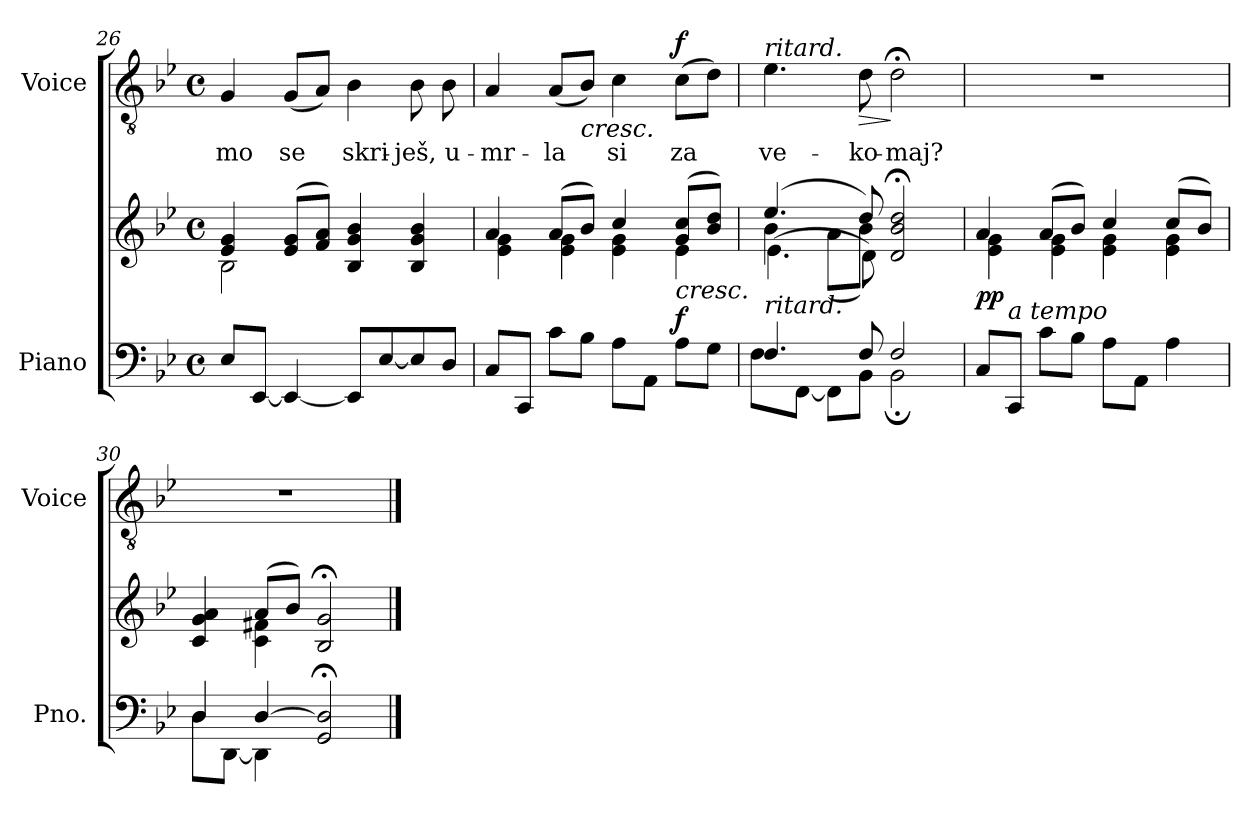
**kern	**kern	**dynam	**kern	**text	**dynam
*part2	*part2	*part2	*part1	*part1	*part1
*staff3	*staff2	*staff2/3	*staff1	*staff1	*staff1
*I"Piano	*	*	*I"Voice	*	*
*I'Pno.	*	*	*I'Voice	*	*
*clefF4	*clefG2	*	*clefGv2	*	*
*k[b-e-]	*k[b-e-]	*	*k[b-e-]	*	*
*B-:	*B-:	*	*B-:	*	*
*M4/4	*M4/4	*	*M4/4	*	*
*met(c)	*met(c)	*	*met(c)	*	*
=26	=26	=26	=26	=26	=26
*	*^	*	*	*	*
!	!	!	!	!	!LO:LY:b:color=#000000	!
8E-i/L	4e-i/ 4gi	2B-i\	.	4Gi/	-mo	.
[8EE-i/J	.	.	.	.	.	.
!	!	!	!	!	!LO:LY:b:color=#000000	!
4EE-i/_	(8e-i/ 8giL	.	.	(8Gi/L	se	.
.	8fi/ 8aiJ)	.	.	8Ai/J)	.	.
!	!	!	!	!	!LO:LY:b:color=#000000	!
8EE-i/L]	4B-i/ 4gi 4b-i	2ryy	.	4B-i\	skri-	.
[8E-i/	.	.	.	.	.	.
!	!	!	!	!	!LO:LY:b:color=#000000	!
8E-i/]	4B-i/ 4gi 4b-i	.	.	8B-i\	-ješ,	.
!	!	!	!	!	!LO:LY:b:color=#000000	!
8Di/J	.	.	.	8B-i\	u-	.
!!LO:LB:g=z
=27	=27	=27	=27	=27	=27	=27
!	!	!	!	!	!LO:LY:b:color=#000000	!
8Ci/L	4ai/	4e-i\ 4gi	.	4Ai/	-mr-	.
8CCi/J	.	.	[	.	.	.
!	!	!	!	!	!LO:LY:b:color=#000000	!
8ci\L	(8ai/L	4e-i\ 4gi	.	(8Ai/L	-la	.
!	!	!	!	!	!	!LO:HP:b
8B-i\J	8b-i/J)	.	.	8B-i/J)	.	<
!	!	!	!	!	!LO:LY:b:color=#000000	!
8Ai\L	4cci/	4e-i\ 4gi	.	4ci\	si	.
8AAi\J	.	.	.	.	.	.
!	!	!	!LO:HP:b	!	!	!
!	!	!	!	!	!LO:LY:b:color=#000000	!
8Ai\L	(8gi/ 8cciL	4e-i\	< f	(8ci\L	za	f
8Gi\J	8b-i/ 8ddiJ)	.	.	8di\J)	.	[
=28	=28	=28	=28	=28	=28	=28
*^	*	*^	*	*	*	*
!	!	!	!	!	!	!LO:TX:a:i:t=ritard.	!	!
!LO:TX:a:i:t=ritard.	!	!	!	!	!	!	!	!
!	!	!	!	!	!	!	!LO:LY:b:color=#000000	!
4.Fi/	8Fi\L	(4.ee-i/	4b-i\	(4.e-i\	.	4.e-i\	ve-	.
.	[8FFi\J	.	.	.	.	.	.	.
.	8FFi\L]	.	(8ai\L	.	.	.	.	.
!	!	!	!	!	!	!	!LO:LY:b:color=#000000	!LO:HP:b
8Fi/	8BB-i\J	8ddi/)	8b-i\J)	8di\)	] ]	8di\	-ko-	>
!	!	!	!	!	!	!	!LO:LY:b:color=#000000	!
2Fi/	2BB-;i\	2di/; 2b-i; 2ddi;	2ryy	2ryy	.	2d;i\	-maj?	]
*v	*v	*	*	*	*	*	*	*
*	*	*v	*v	*	*	*	*
=29	=29	=29	=29	=29	=29	=29
8Ci/L	4ai/	4e-i\ 4gi	pp	1r	.	.
!LO:TX:a:i:t=a tempo	!	!	!	!	!	!
8CCi/J	.	.	.	.	.	.
8ci\L	(8ai/L	4e-i\ 4gi	.	.	.	.
8B-i\J	8b-i/J)	.	.	.	.	.
8Ai\L	4cci/	4e-i\ 4gi	.	.	.	.
8AAi\J	.	.	.	.	.	.
4Ai\	(8cci/L	4e-i\ 4gi	.	.	.	.
.	8b-i/J)	.	.	.	.	.
=30	=30	=30	=30	=30	=30	=30
*^	*	*	*	*	*	*
4Di/	8Di\L	4ci/ 4gi 4ai	4ryy	.	1r	.	.
.	[8DDi\J	.	.	.	.	.	.
[4Di/	4DDi\]	(8ai/L	4ci\ 4f#Xi	.	.	.	.
.	.	8b-i/J)	.	.	.	.	.
2GGi/; 2Di];	2ryy	2B-i/; 2gi;	2ryy	.	.	.	.
*v	*v	*	*	*	*	*	*
*	*v	*v	*	*	*	*
==	==	==	==	==	==
*-	*-	*-	*-	*-	*-
